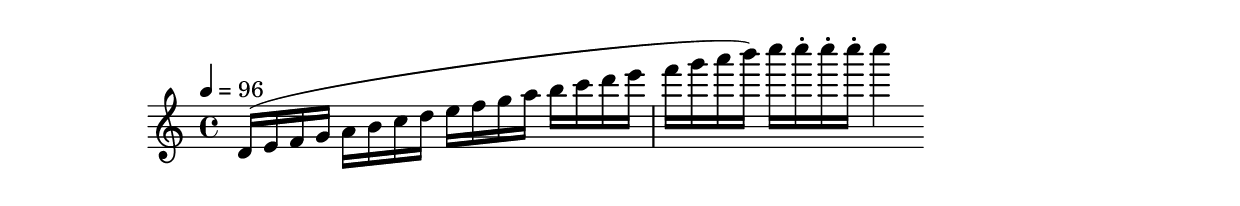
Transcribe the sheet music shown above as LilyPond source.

% LilyPond engraving system - http://www.lilypond.org/
%
% Instrument range and notation example.

\version "2.16.0"
\include "articulate.ly"

keytempoetc = {
  \key c \major
  \time 4/4
  \tempo 4=96
}

piccolo = \relative d' {
  \keytempoetc
  % Notated d' to c''' (absolute) but plays an octave higher than that.
  \transposition c''
  d16( e f g a b c d e f g a b c d e f g a b) c c-. c-. c-. c4
}

theblackdots = {
  <<
    \new Staff <<
      << \piccolo >>
    >>
  >>
}

themusic = {
  <<
    \new Staff <<
      \set Staff.midiInstrument = #"piccolo"
      << \piccolo >>
    >>
  >>
}

\score {
  \theblackdots
  \layout { }
}
\score {
  \articulate { \themusic }
  \midi { }
}
